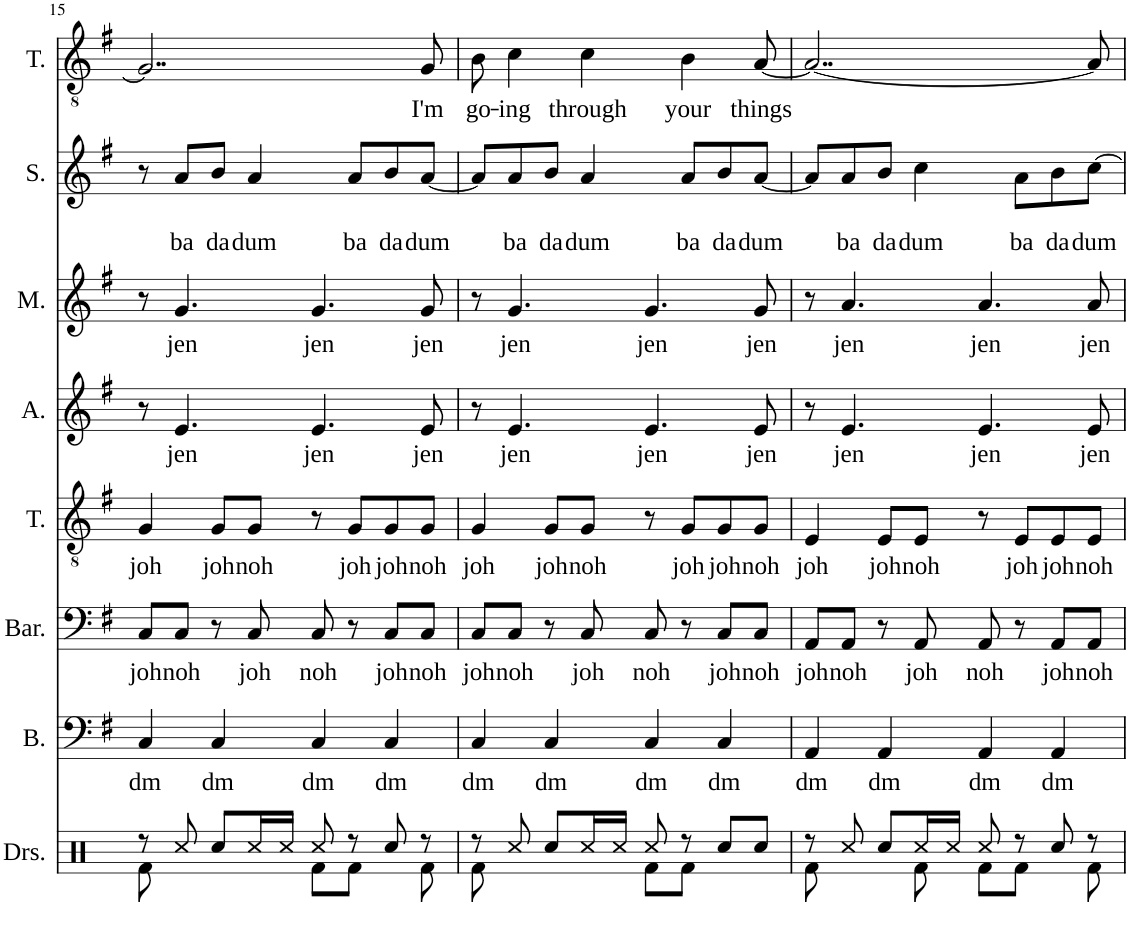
**kern	**kern	**text	**kern	**text	**kern	**text	**kern	**text	**kern	**text	**kern	**text	**text	**kern	**text
*part8	*part7	*part7	*part6	*part6	*part5	*part5	*part4	*part4	*part3	*part3	*part2	*part2	*part2	*part1	*part1
*staff8	*staff7	*staff7	*staff6	*staff6	*staff5	*staff5	*staff4	*staff4	*staff3	*staff3	*staff2	*staff2	*staff2	*staff1	*staff1
*I"Drumset	*I"Bass	*	*I"Baritone	*	*I"Tenor	*	*I"Alto	*	*I"Mezzo	*	*I"Soprano	*	*	*I"Tenor	*
*I'Drs.	*I'B.	*	*I'Bar.	*	*I'T.	*	*I'A.	*	*I'M.	*	*I'S.	*	*	*I'T.	*
!!LO:PB:g=z
*clefX	*clefF4	*	*clefF4	*	*clefGv2	*	*clefG2	*	*clefG2	*	*clefG2	*	*	*clefGv2	*
*k[]	*k[f#]	*	*k[f#]	*	*k[f#]	*	*k[f#]	*	*k[f#]	*	*k[f#]	*	*	*k[f#]	*
*M4/4	*M4/4	*	*M4/4	*	*M4/4	*	*M4/4	*	*M4/4	*	*M4/4	*	*	*M4/4	*
=15	=15	=15	=15	=15	=15	=15	=15	=15	=15	=15	=15	=15	=15	=15	=15
*^	*	*	*	*	*	*	*	*	*	*	*	*	*	*	*
!	!	!	!LO:LY:b	!	!LO:LY:b	!	!LO:LY:b	!	!	!	!	!	!	!	!	!
8r	8Rf\	4C/	dm	8C/L	joh	4G/	joh	8r	.	8r	.	8r	.	.	2..G/]	.
!	!	!	!	!	!LO:LY:b	!	!	!	!LO:LY:b	!	!LO:LY:b	!	!	!LO:LY:b	!	!
8Rcc/	4.ryy	.	.	8C/J	noh	.	.	4.e/	jen	4.g/	jen	8a/L	.	ba	.	.
!	!	!	!LO:LY:b	!	!	!	!LO:LY:b	!	!	!	!	!	!	!LO:LY:b	!	!
8Rcc/L	.	4C/	dm	8r	.	8G/L	joh	.	.	.	.	8b/J	.	da	.	.
!	!	!	!	!	!LO:LY:b	!	!LO:LY:b	!	!	!	!	!	!	!LO:LY:b	!	!
16Rcc/L	.	.	.	8C/	joh	8G/J	noh	.	.	.	.	4a/	.	dum	.	.
16Rcc/JJ	.	.	.	.	.	.	.	.	.	.	.	.	.	.	.	.
!	!	!	!LO:LY:b	!	!LO:LY:b	!	!	!	!LO:LY:b	!	!LO:LY:b	!	!	!	!	!
8Rcc/	8Rf\L	4C/	dm	8C/	noh	8r	.	4.e/	jen	4.g/	jen	.	.	.	.	.
!	!	!	!	!	!	!	!LO:LY:b	!	!	!	!	!	!	!LO:LY:b	!	!
8r	8Rf\J	.	.	8r	.	8G/L	joh	.	.	.	.	8a/L	.	ba	.	.
!	!	!	!LO:LY:b	!	!LO:LY:b	!	!LO:LY:b	!	!	!	!	!	!	!LO:LY:b	!	!
8Rcc/	8ryy	4C/	dm	8C/L	joh	8G/	joh	.	.	.	.	8b/	.	da	.	.
!	!	!	!	!	!LO:LY:b	!	!LO:LY:b	!	!LO:LY:b	!	!LO:LY:b	!	!	!LO:LY:b	!	!LO:LY:b
8r	8Rf\	.	.	8C/J	noh	8G/J	noh	8e/	jen	8g/	jen	[8a/J	.	dum	8G/	I'm
=16	=16	=16	=16	=16	=16	=16	=16	=16	=16	=16	=16	=16	=16	=16	=16	=16
!	!	!	!LO:LY:b	!	!LO:LY:b	!	!LO:LY:b	!	!	!	!	!	!	!	!	!LO:LY:b
8r	8Rf\	4C/	dm	8C/L	joh	4G/	joh	8r	.	8r	.	8a/L]	.	.	8B\	go-
!	!	!	!	!	!LO:LY:b	!	!	!	!LO:LY:b	!	!LO:LY:b	!	!	!LO:LY:b	!	!LO:LY:b
8Rcc/	4.ryy	.	.	8C/J	noh	.	.	4.e/	jen	4.g/	jen	8a/	.	ba	4c\	-ing
!	!	!	!LO:LY:b	!	!	!	!LO:LY:b	!	!	!	!	!	!	!LO:LY:b	!	!
8Rcc/L	.	4C/	dm	8r	.	8G/L	joh	.	.	.	.	8b/J	.	da	.	.
!	!	!	!	!	!LO:LY:b	!	!LO:LY:b	!	!	!	!	!	!	!LO:LY:b	!	!LO:LY:b
16Rcc/L	.	.	.	8C/	joh	8G/J	noh	.	.	.	.	4a/	.	dum	4c\	through
16Rcc/JJ	.	.	.	.	.	.	.	.	.	.	.	.	.	.	.	.
!	!	!	!LO:LY:b	!	!LO:LY:b	!	!	!	!LO:LY:b	!	!LO:LY:b	!	!	!	!	!
8Rcc/	8Rf\L	4C/	dm	8C/	noh	8r	.	4.e/	jen	4.g/	jen	.	.	.	.	.
!	!	!	!	!	!	!	!LO:LY:b	!	!	!	!	!	!	!LO:LY:b	!	!LO:LY:b
8r	8Rf\J	.	.	8r	.	8G/L	joh	.	.	.	.	8a/L	.	ba	4B\	your
!	!	!	!LO:LY:b	!	!LO:LY:b	!	!LO:LY:b	!	!	!	!	!	!	!LO:LY:b	!	!
8Rcc/L	4ryy	4C/	dm	8C/L	joh	8G/	joh	.	.	.	.	8b/	.	da	.	.
!	!	!	!	!	!LO:LY:b	!	!LO:LY:b	!	!LO:LY:b	!	!LO:LY:b	!	!	!LO:LY:b	!	!LO:LY:b
8Rcc/J	.	.	.	8C/J	noh	8G/J	noh	8e/	jen	8g/	jen	[8a/J	.	dum	[8A/	things
=17	=17	=17	=17	=17	=17	=17	=17	=17	=17	=17	=17	=17	=17	=17	=17	=17
!	!	!	!LO:LY:b	!	!LO:LY:b	!	!LO:LY:b	!	!	!	!	!	!	!	!	!
8r	8Rf\	4AA/	dm	8AA/L	joh	4E/	joh	8r	.	8r	.	8a/L]	.	.	2..A/_	.
!	!	!	!	!	!LO:LY:b	!	!	!	!LO:LY:b	!	!LO:LY:b	!	!	!LO:LY:b	!	!
8Rcc/	4ryy	.	.	8AA/J	noh	.	.	4.e/	jen	4.a/	jen	8a/	.	ba	.	.
!	!	!	!LO:LY:b	!	!	!	!LO:LY:b	!	!	!	!	!	!	!LO:LY:b	!	!
8Rcc/L	.	4AA/	dm	8r	.	8E/L	joh	.	.	.	.	8b/J	.	da	.	.
!	!	!	!	!	!LO:LY:b	!	!LO:LY:b	!	!	!	!	!	!	!LO:LY:b	!	!
16Rcc/L	8Rf\	.	.	8AA/	joh	8E/J	noh	.	.	.	.	4cc\	.	dum	.	.
16Rcc/JJ	.	.	.	.	.	.	.	.	.	.	.	.	.	.	.	.
!	!	!	!LO:LY:b	!	!LO:LY:b	!	!	!	!LO:LY:b	!	!LO:LY:b	!	!	!	!	!
8Rcc/	8Rf\L	4AA/	dm	8AA/	noh	8r	.	4.e/	jen	4.a/	jen	.	.	.	.	.
!	!	!	!	!	!	!	!LO:LY:b	!	!	!	!	!	!	!LO:LY:b	!	!
8r	8Rf\J	.	.	8r	.	8E/L	joh	.	.	.	.	8a\L	.	ba	.	.
!	!	!	!LO:LY:b	!	!LO:LY:b	!	!LO:LY:b	!	!	!	!	!	!	!LO:LY:b	!	!
8Rcc/	8ryy	4AA/	dm	8AA/L	joh	8E/	joh	.	.	.	.	8b\	.	da	.	.
!	!	!	!	!	!LO:LY:b	!	!LO:LY:b	!	!LO:LY:b	!	!LO:LY:b	!	!	!LO:LY:b	!	!
8r	8Rf\	.	.	8AA/J	noh	8E/J	noh	8e/	jen	8a/	jen	[8cc\J	.	dum	8A/]	.
*v	*v	*	*	*	*	*	*	*	*	*	*	*	*	*	*	*
=	=	=	=	=	=	=	=	=	=	=	=	=	=	=	=
*-	*-	*-	*-	*-	*-	*-	*-	*-	*-	*-	*-	*-	*-	*-	*-
